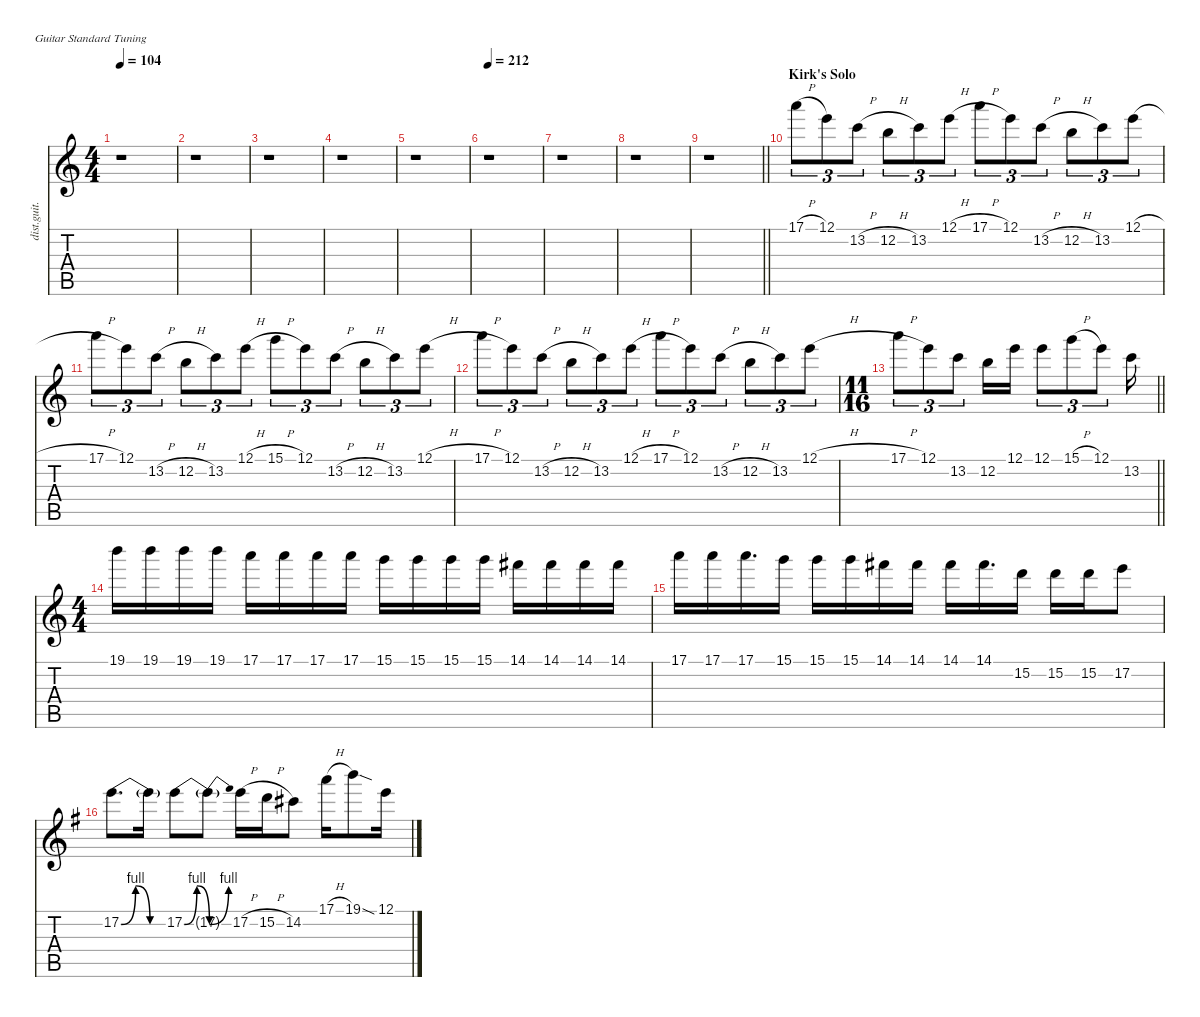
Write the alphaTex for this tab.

\defaultSystemsLayout 4
\hideDynamics
\bracketExtendMode nobrackets
\track ("Solo" "dist.guit.") {instrument distortionguitar}
\staff {score tabs}
\tuning (E4 B3 G3 D3 A2 E2)
\ts (4 4)
\tempo 104
\clef g2
\ks c
r.1{dy f beam Down} |
r.1{beam Down} |
r.1{beam Down} |
r.1{beam Down} |
r.1{beam Down} |
\tempo 212
r.1{beam Down} |
r.1{beam Down} |
r.1{beam Down} |
\barLineRight lightlight
r.1{beam Down} |
\section ("" "Kirk's Solo")
17.1{h}.8{tu (3 2) dy fff instrument overdrivenguitar beam Down} 12.1.8{tu (3 2) beam Down} 13.2{h}.8{tu (3 2) beam Down} 12.2{h}.8{tu (3 2) beam Down} 13.2.8{tu (3 2) beam Down} 12.1{h}.8{tu (3 2) beam Down} 17.1{h}.8{tu (3 2) beam Down} 12.1.8{tu (3 2) beam Down} 13.2{h}.8{tu (3 2) beam Down} 12.2{h}.8{tu (3 2) beam Down} 13.2.8{tu (3 2) beam Down} 12.1{h}.8{tu (3 2) beam Down} |
17.1{h}.8{tu (3 2) beam Down} 12.1.8{tu (3 2) beam Down} 13.2{h}.8{tu (3 2) beam Down} 12.2{h}.8{tu (3 2) beam Down} 13.2.8{tu (3 2) beam Down} 12.1{h}.8{tu (3 2) beam Down} 15.1{h}.8{tu (3 2) beam Down} 12.1.8{tu (3 2) beam Down} 13.2{h}.8{tu (3 2) beam Down} 12.2{h}.8{tu (3 2) beam Down} 13.2.8{tu (3 2) beam Down} 12.1{h}.8{tu (3 2) beam Down} |
17.1{h}.8{tu (3 2) beam Down} 12.1.8{tu (3 2) beam Down} 13.2{h}.8{tu (3 2) beam Down} 12.2{h}.8{tu (3 2) beam Down} 13.2.8{tu (3 2) beam Down} 12.1{h}.8{tu (3 2) beam Down} 17.1{h}.8{tu (3 2) beam Down} 12.1.8{tu (3 2) beam Down} 13.2{h}.8{tu (3 2) beam Down} 12.2{h}.8{tu (3 2) beam Down} 13.2.8{tu (3 2) beam Down} 12.1{h}.8{tu (3 2) beam Down} |
\ts (11 16)
\beaming (8 3 2)
\barLineRight lightlight
17.1{h}.8{tu (3 2) beam Down} 12.1.8{tu (3 2) beam Down} 13.2.8{tu (3 2) beam Down} 12.2.16{dy f beam Down} 12.1.16{dy fff beam Down} 12.1.8{tu (3 2) beam Down} 15.1{h}.8{tu (3 2) beam Down} 12.1.8{tu (3 2) beam Down} 13.2.16{beam Down} |
\ts (4 4)
\beaming (8 2 2 2 2)
19.1.16{beam Down} 19.1.16{beam Down} 19.1.16{beam Down} 19.1.16{beam Down} 17.1.16{beam Down} 17.1.16{beam Down} 17.1.16{beam Down} 17.1.16{beam Down} 15.1.16{beam Down} 15.1.16{beam Down} 15.1.16{beam Down} 15.1.16{beam Down} 14.1{acc #}.16{beam Down} 14.1{acc #}.16{beam Down} 14.1{acc #}.16{beam Down} 14.1{acc #}.16{beam Down} |
17.1.16{beam Down} 17.1.16{beam Down} 17.1.16{d beam Down} 15.1.16{beam Down} 15.1.16{beam Down} 15.1.16{beam Down} 14.1{acc #}.16{beam Down} 14.1{acc #}.16{beam Down} 14.1{acc #}.16{beam Down} 14.1{acc #}.16{d beam Down} 15.2.16{beam Down} 15.2.16{beam Down} 15.2.16{beam Down} 17.2.8{beam Down} |
\ks g
17.2{be (bendrelease 0 0 30 4 30 4 60 0) acc forcenatural}.8{d beam Down} 17.2{be (hold 0 0 60 0) t acc forcenatural}.16{beam Down} 17.2{be (bendrelease 0 0 30 4 30 4 60 0) acc forcenatural}.8{beam Down} 17.2{be (bend 0 0 9.999999599999999 4) t acc forcenatural}.8{beam Down} 17.2{h acc forcenatural}.16{beam Down} 15.2{h acc forcenatural}.16{beam Down} 14.2{acc #}.8{beam Down} 17.1{h acc forcenatural}.16{beam Down} 19.1{sod acc forcenatural}.8{beam Down} 12.1{h acc forcenatural}.16{beam Down}
